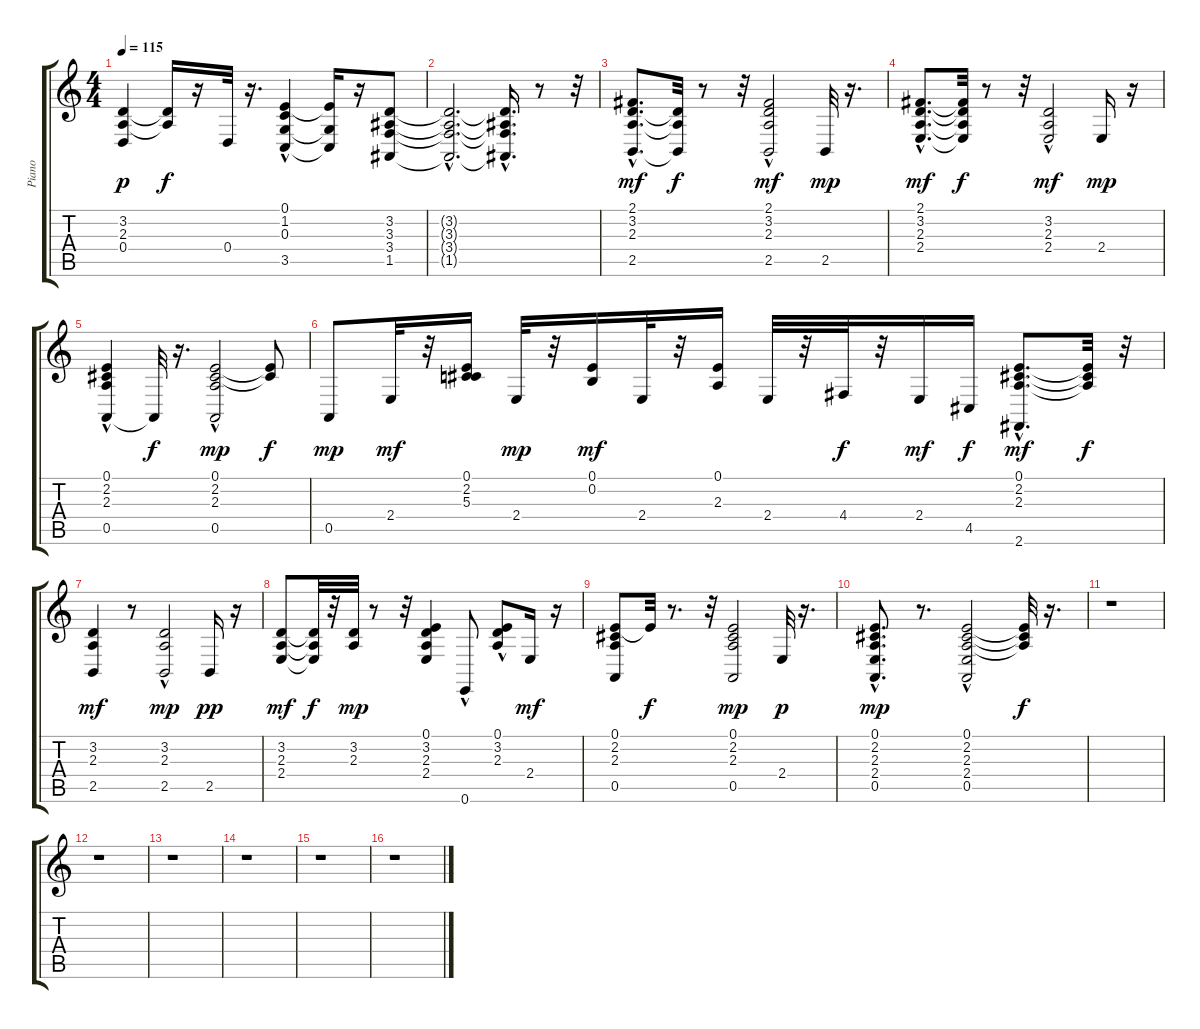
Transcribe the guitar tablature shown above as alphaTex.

\track ("Piano" "Piano") {instrument brightacousticpiano}
\staff {score tabs}
\tuning (E4 B3 G3 D3 A2 E2) {hide}
\ts (4 4)
\tempo 115
\clef g2
\ks c
(3.2 2.3 0.4).4{dy p} (3.2{t} 2.3{t}).16{dy f} r.16 0.4.32 r.16{d} (0.1 1.2{hac} 0.3 3.5).4 (0.1{t} 0.3{t} 3.5{t}).16 r.16 (3.2 3.3 3.4 1.5).8 |
(3.2{hac t} 3.3{hac t} 3.4{hac t} 1.5{hac t}).2{d} (3.2{hac t} 3.3{hac t} 3.4{hac t} 1.5{hac t}).16{d} r.8 r.32 |
(2.1{hac} 3.2{hac} 2.3{hac} 2.5{hac}).8{d dy mf} (3.2{t} 2.3{t} 2.5{t}).32{dy f} r.8 r.32 (2.1{hac} 3.2 2.3 2.5{hac}).2{dy mf} 2.5.32{dy mp} r.16{d} |
(2.1{hac} 3.2{hac} 2.3{hac} 2.4{hac}).8{d dy mf} (2.1{t} 3.2{t} 2.3{t} 2.4{t}).32{dy f} r.8 r.32 (3.2{hac} 2.3 2.4).2{dy mf} 2.4.16{dy mp} r.16 |
(0.1 2.2{hac} 2.3 0.5).4 0.5{t}.32{dy f} r.16{d} (0.1 2.2 2.3{hac} 0.5{hac}).2{dy mp} (0.1{t} 2.2{t}).8{dy f} |
0.5.8{dy mp} 2.4.32{dy mf} r.32 (0.1 2.2 5.3).16 2.4.32{dy mp} r.32 (0.1 0.2).16{dy mf} 2.4.32 r.32 (0.1 2.3).16 2.4.32 r.32 4.4.32{dy f} r.32 2.4.16{dy mf} 4.5.16{dy f} (0.1{hac} 2.2{hac} 2.3{hac} 2.6{hac}).8{d dy mf} (0.1{t} 2.2{t} 2.3{t}).32{dy f} r.32 |
(3.2 2.3 2.5).4{dy mf} r.8 (3.2{hac} 2.3 2.5{hac}).2{dy mp} 2.5.16{dy pp} r.16 |
(3.2 2.3 2.4).8{dy mf} (3.2{t} 2.3{t} 2.4{t}).32{dy f} r.32 (3.2 2.3).32{dy mp} r.8 r.32 (0.1 3.2 2.3 2.4).4 0.6{hac}.8 (0.1{hac} 3.2{hac} 2.3).8 2.4.16{dy mf} r.16 |
(0.1 2.2 2.3 0.5).8 0.1{t}.32{dy f} r.8{d} r.32 (0.1 2.2 2.3 0.5).2{dy mp} 2.4.32{dy p} r.16{d} |
(0.1{hac} 2.2 2.3{hac} 2.4 0.5{hac}).8{d dy mp} r.8{d} (0.1 2.2 2.3 2.4{hac} 0.5{hac}).2 (0.1{t} 2.2{t} 2.3{t}).32{dy f} r.16{d} |
r.1 |
r.1 |
r.1 |
r.1 |
r.1 |
r.1
